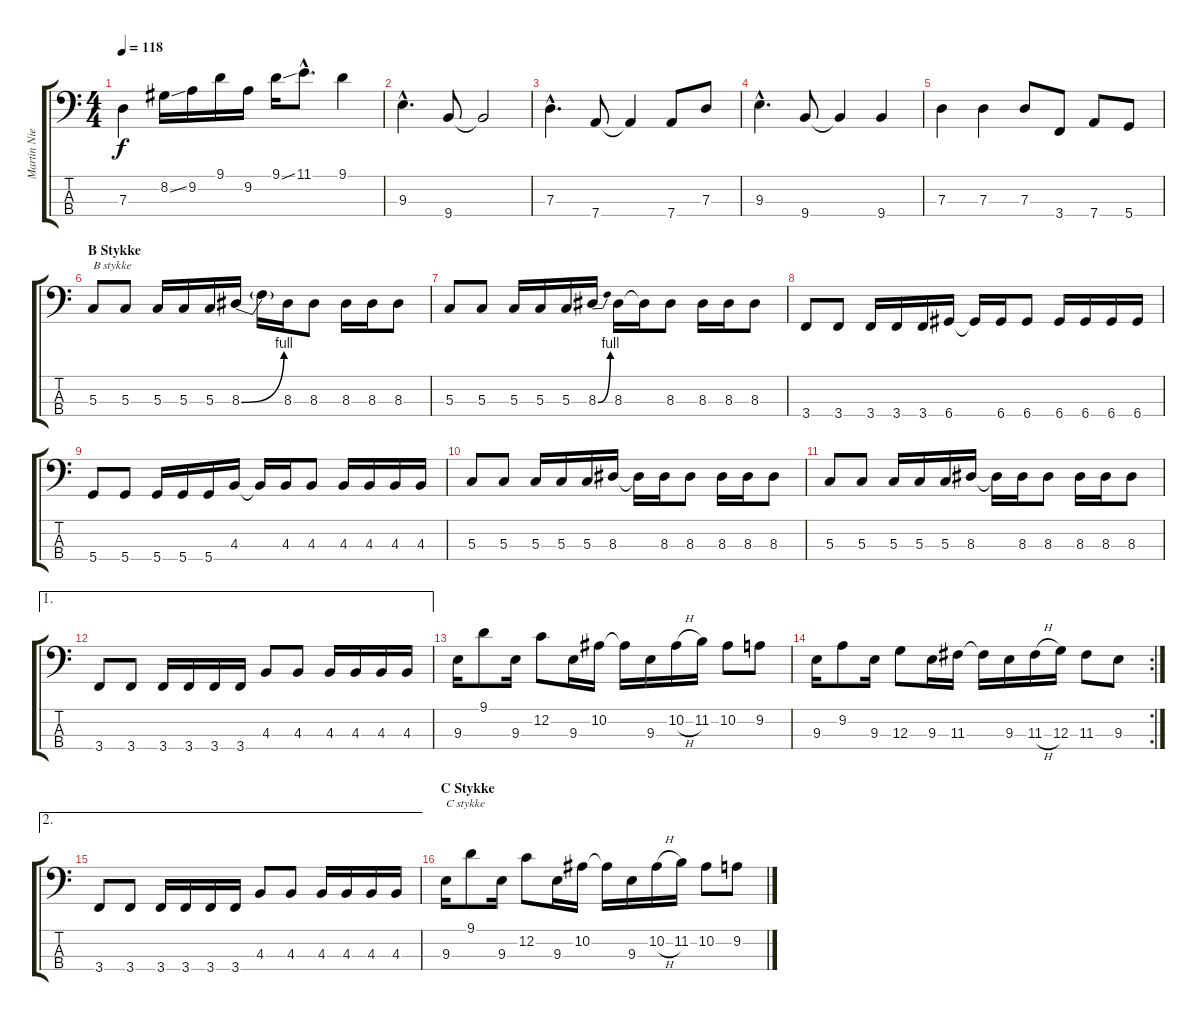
\track ("Martin Nielsen (Bass)" "Martin Nie") {instrument electricbasspick}
\staff {score tabs}
\tuning (F2 C2 G1 D1) {hide}
\ts (4 4)
\tempo 118
\clef f4
\ks c
7.3.4{dy f} 8.2{ss}.16 9.2.16 9.1.16 9.2.16 9.1{ss}.16 11.1{hac}.8{d} 9.1.4 |
9.3{hac}.4{d} 9.4.8 9.4{t}.2 |
7.3{hac}.4{d} 7.4.8 7.4{t}.4 7.4.8 7.3.8 |
9.3{hac}.4{d} 9.4.8 9.4{t}.4 9.4.4 |
7.3.4 7.3.4 7.3.8 3.4.8 7.4.8 5.4.8 |
\section ("" "B Stykke")
5.3.8{txt "B stykke"} 5.3.8 5.3.16 5.3.16 5.3.16 8.3{be (bend 0 0 60 4)}.16 8.3{t}.16 8.3.16 8.3.8 8.3.16 8.3.16 8.3.8 |
5.3.8 5.3.8 5.3.16 5.3.16 5.3.16 8.3{be (bend 0 0 60 4)}.16 8.3.16 8.3{t}.16 8.3.8 8.3.16 8.3.16 8.3.8 |
3.4.8 3.4.8 3.4.16 3.4.16 3.4.16 6.4.16 6.4{t}.16 6.4.16 6.4.8 6.4.16 6.4.16 6.4.16 6.4.16 |
5.4.8 5.4.8 5.4.16 5.4.16 5.4.16 4.3.16 4.3{t}.16 4.3.16 4.3.8 4.3.16 4.3.16 4.3.16 4.3.16 |
5.3.8 5.3.8 5.3.16 5.3.16 5.3.16 8.3.16 8.3{t}.16 8.3.16 8.3.8 8.3.16 8.3.16 8.3.8 |
5.3.8 5.3.8 5.3.16 5.3.16 5.3.16 8.3.16 8.3{t}.16 8.3.16 8.3.8 8.3.16 8.3.16 8.3.8 |
\ae 1
3.4.8 3.4.8 3.4.16 3.4.16 3.4.16 3.4.16 4.3.8 4.3.8 4.3.16 4.3.16 4.3.16 4.3.16 |
9.3.16 9.1.8 9.3.16 12.2.8 9.3.16 10.2.16 10.2{t}.16 9.3.16 10.2{h}.16 11.2.16 10.2.8 9.2.8 |
\rc 2
9.3.16 9.2.8 9.3.16 12.3.8 9.3.16 11.3.16 11.3{t}.16 9.3.16 11.3{h}.16 12.3.16 11.3.8 9.3.8 |
\ae 2
3.4.8 3.4.8 3.4.16 3.4.16 3.4.16 3.4.16 4.3.8 4.3.8 4.3.16 4.3.16 4.3.16 4.3.16 |
\section ("" "C Stykke")
9.3.16{txt "C stykke"} 9.1.8 9.3.16 12.2.8 9.3.16 10.2.16 10.2{t}.16 9.3.16 10.2{h}.16 11.2.16 10.2.8 9.2.8
